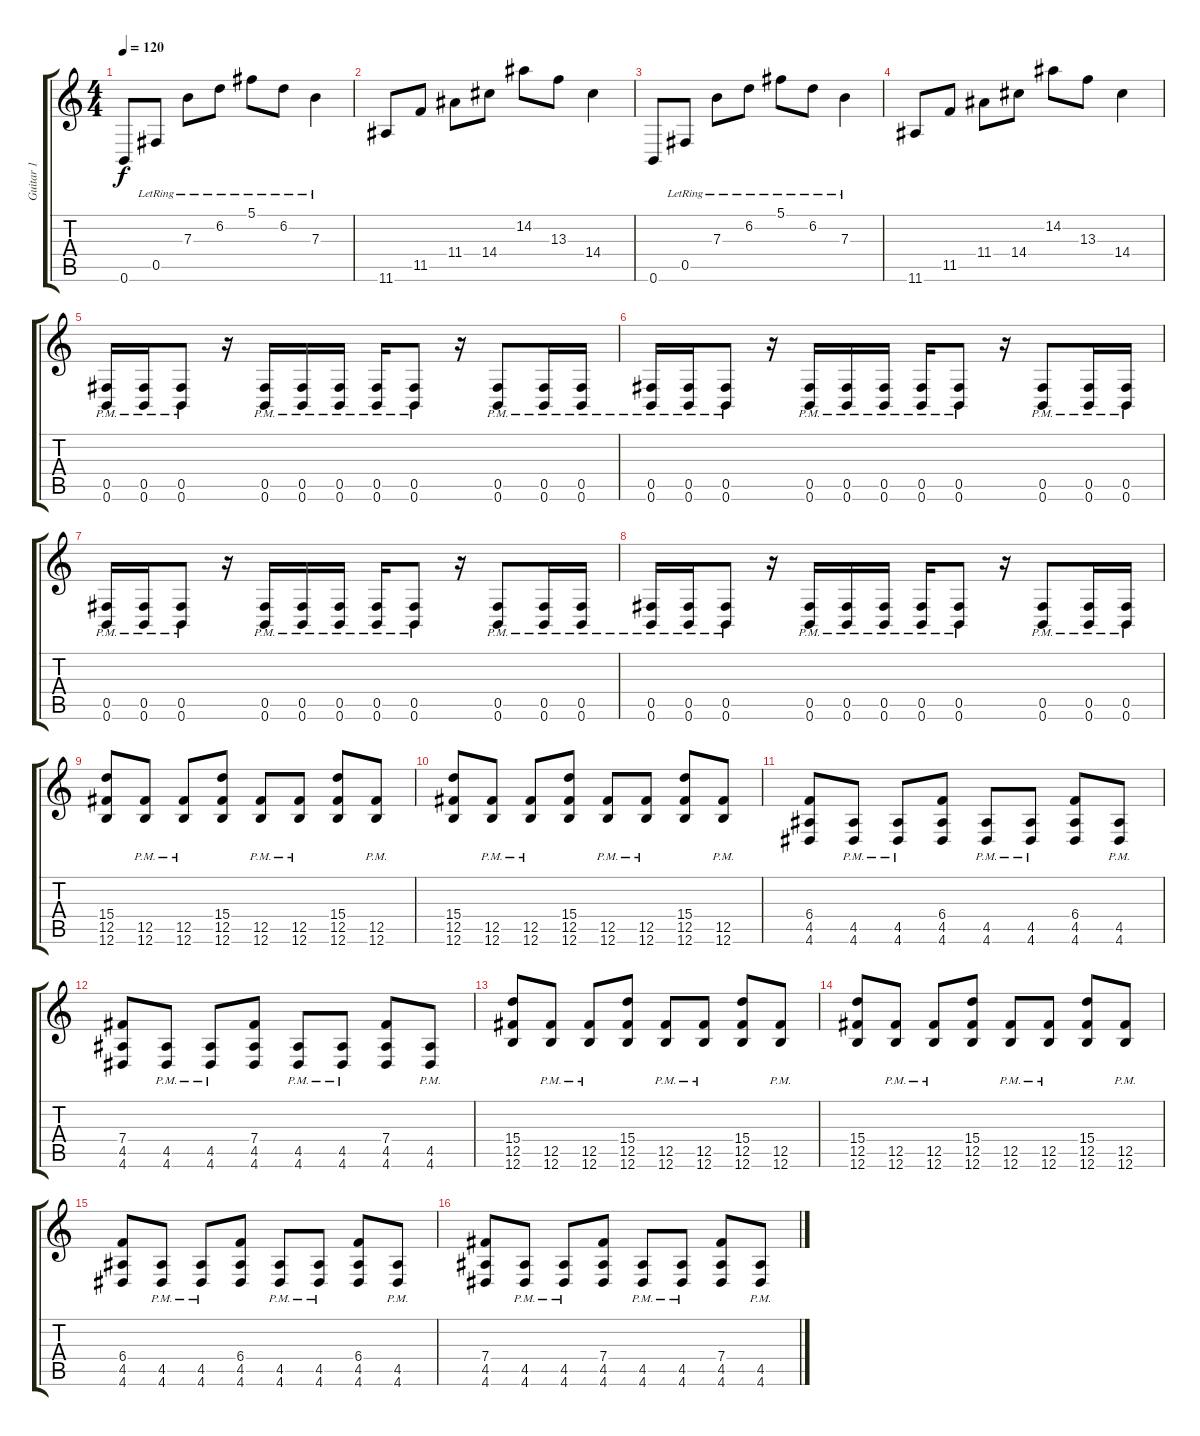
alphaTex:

\track ("Guitar 1" "Guitar 1") {instrument distortionguitar}
\staff {score tabs}
\tuning (Db4 Ab3 E3 B2 Gb2 B1) {hide}
\ts (4 4)
\tempo 120
\clef g2
\ks c
0.6.8{dy f} 0.5{lr}.8 7.3{lr}.8 6.2{lr}.8 5.1{lr}.8 6.2{lr}.8 7.3{lr}.4 |
11.6.8 11.5.8 11.4.8 14.4.8 14.2.8 13.3.8 14.4.4 |
0.6.8 0.5{lr}.8 7.3{lr}.8 6.2{lr}.8 5.1{lr}.8 6.2{lr}.8 7.3{lr}.4 |
11.6.8 11.5.8 11.4.8 14.4.8 14.2.8 13.3.8 14.4.4 |
(0.5{pm} 0.6{pm}).16 (0.5{pm} 0.6{pm}).16 (0.5{pm} 0.6{pm}).8 r.16 (0.5{pm} 0.6{pm}).16 (0.5{pm} 0.6{pm}).16 (0.5{pm} 0.6{pm}).16 (0.5{pm} 0.6{pm}).16 (0.5{pm} 0.6{pm}).8 r.16 (0.5{pm} 0.6{pm}).8 (0.5{pm} 0.6{pm}).16 (0.5{pm} 0.6{pm}).16 |
(0.5{pm} 0.6{pm}).16 (0.5{pm} 0.6{pm}).16 (0.5{pm} 0.6{pm}).8 r.16 (0.5{pm} 0.6{pm}).16 (0.5{pm} 0.6{pm}).16 (0.5{pm} 0.6{pm}).16 (0.5{pm} 0.6{pm}).16 (0.5{pm} 0.6{pm}).8 r.16 (0.5{pm} 0.6{pm}).8 (0.5{pm} 0.6{pm}).16 (0.5{pm} 0.6{pm}).16 |
(0.5{pm} 0.6{pm}).16 (0.5{pm} 0.6{pm}).16 (0.5{pm} 0.6{pm}).8 r.16 (0.5{pm} 0.6{pm}).16 (0.5{pm} 0.6{pm}).16 (0.5{pm} 0.6{pm}).16 (0.5{pm} 0.6{pm}).16 (0.5{pm} 0.6{pm}).8 r.16 (0.5{pm} 0.6{pm}).8 (0.5{pm} 0.6{pm}).16 (0.5{pm} 0.6{pm}).16 |
(0.5{pm} 0.6{pm}).16 (0.5{pm} 0.6{pm}).16 (0.5 0.6{pm}).8 r.16 (0.5{pm} 0.6{pm}).16 (0.5{pm} 0.6{pm}).16 (0.5{pm} 0.6{pm}).16 (0.5{pm} 0.6{pm}).16 (0.5{pm} 0.6{pm}).8 r.16 (0.5{pm} 0.6{pm}).8 (0.5{pm} 0.6{pm}).16 (0.5{pm} 0.6{pm}).16 |
(15.4 12.5 12.6).8 (12.5{pm} 12.6{pm}).8 (12.5{pm} 12.6{pm}).8 (15.4 12.5 12.6).8 (12.5{pm} 12.6{pm}).8 (12.5{pm} 12.6{pm}).8 (15.4 12.5 12.6).8 (12.5{pm} 12.6{pm}).8 |
(15.4 12.5 12.6).8 (12.5{pm} 12.6{pm}).8 (12.5{pm} 12.6{pm}).8 (15.4 12.5 12.6).8 (12.5{pm} 12.6{pm}).8 (12.5{pm} 12.6{pm}).8 (15.4 12.5 12.6).8 (12.5{pm} 12.6{pm}).8 |
(6.4 4.5 4.6).8 (4.5{pm} 4.6{pm}).8 (4.5{pm} 4.6{pm}).8 (6.4 4.5 4.6).8 (4.5{pm} 4.6{pm}).8 (4.5{pm} 4.6{pm}).8 (6.4 4.5 4.6).8 (4.5{pm} 4.6{pm}).8 |
(7.4 4.5 4.6).8 (4.5{pm} 4.6{pm}).8 (4.5{pm} 4.6{pm}).8 (7.4 4.5 4.6).8 (4.5{pm} 4.6{pm}).8 (4.5{pm} 4.6{pm}).8 (7.4 4.5 4.6).8 (4.5{pm} 4.6{pm}).8 |
(15.4 12.5 12.6).8 (12.5{pm} 12.6{pm}).8 (12.5{pm} 12.6{pm}).8 (15.4 12.5 12.6).8 (12.5{pm} 12.6{pm}).8 (12.5{pm} 12.6{pm}).8 (15.4 12.5 12.6).8 (12.5{pm} 12.6{pm}).8 |
(15.4 12.5 12.6).8 (12.5{pm} 12.6{pm}).8 (12.5{pm} 12.6{pm}).8 (15.4 12.5 12.6).8 (12.5{pm} 12.6{pm}).8 (12.5{pm} 12.6{pm}).8 (15.4 12.5 12.6).8 (12.5{pm} 12.6{pm}).8 |
(6.4 4.5 4.6).8 (4.5{pm} 4.6{pm}).8 (4.5{pm} 4.6{pm}).8 (6.4 4.5 4.6).8 (4.5{pm} 4.6{pm}).8 (4.5{pm} 4.6{pm}).8 (6.4 4.5 4.6).8 (4.5{pm} 4.6{pm}).8 |
(7.4 4.5 4.6).8 (4.5{pm} 4.6{pm}).8 (4.5{pm} 4.6{pm}).8 (7.4 4.5 4.6).8 (4.5{pm} 4.6{pm}).8 (4.5{pm} 4.6{pm}).8 (7.4 4.5 4.6).8 (4.5{pm} 4.6{pm}).8
